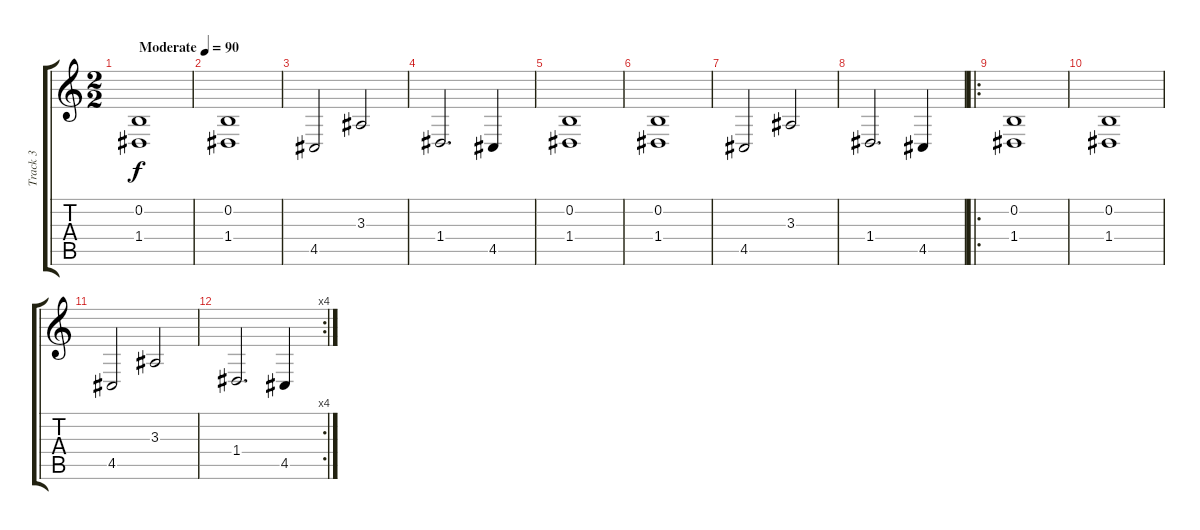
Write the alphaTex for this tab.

\track ("Track 3" "Track 3") {instrument violin}
\staff {score tabs}
\tuning (E4 B3 G3 D3 A2 E2) {hide}
\ts (2 2)
\tempo (90 "Moderate")
\clef g2
\ks c
(0.2 1.4).1{dy f instrument violin} |
(0.2 1.4).1 |
4.5.2 3.3.2 |
1.4.2{d} 4.5.4 |
(0.2 1.4).1 |
(0.2 1.4).1 |
4.5.2 3.3.2 |
1.4.2{d} 4.5.4 |
\ro
(0.2 1.4).1 |
(0.2 1.4).1 |
4.5.2 3.3.2 |
\rc 4
1.4.2{d} 4.5.4
